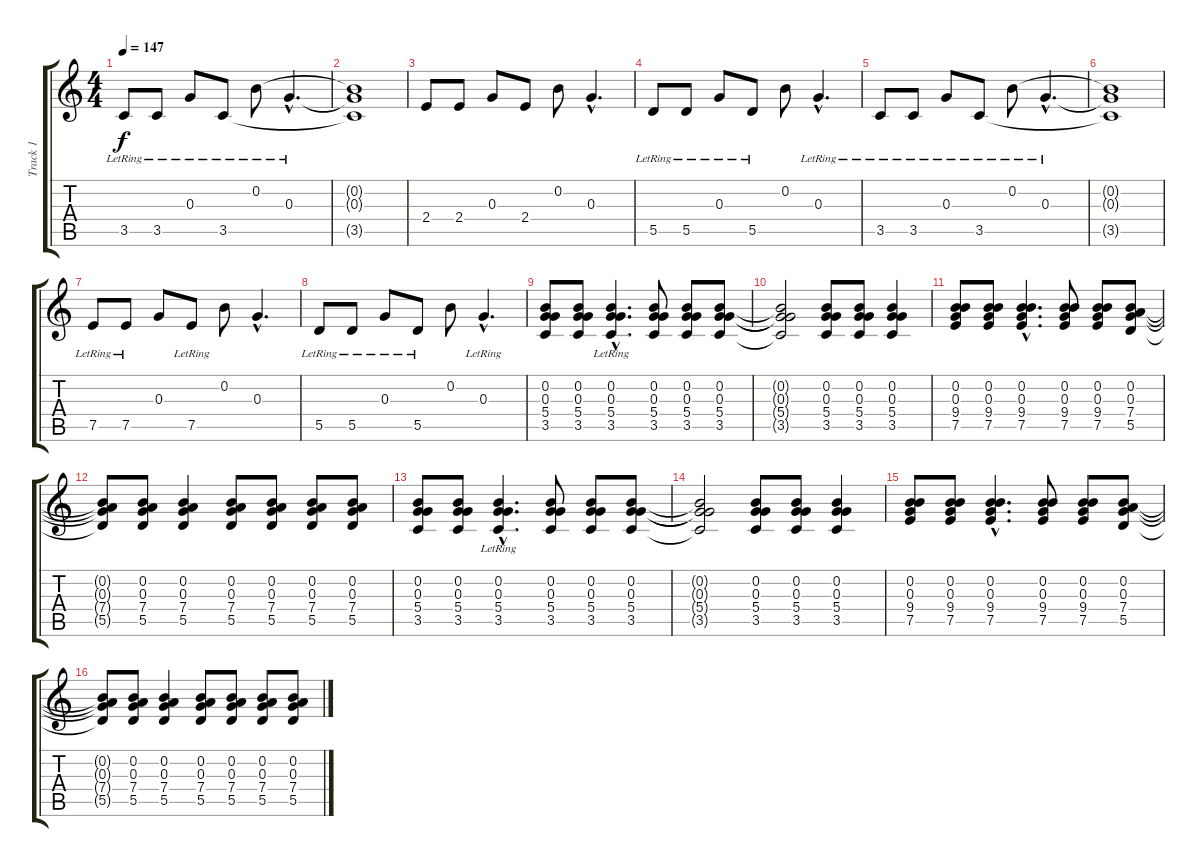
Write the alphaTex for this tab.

\track ("Track 1" "Track 1") {instrument acousticguitarnylon}
\staff {score tabs}
\tuning (E4 B3 G3 D3 A2 E2) {hide}
\ts (4 4)
\tempo 147
\clef g2
\ks c
3.5{lr}.8{dy f} 3.5{lr}.8 0.3{lr}.8 3.5{lr}.8 0.2{lr}.8 0.3{hac lr}.4{d} |
(0.2{t} 0.3{t} 3.5{t}).1 |
2.4.8 2.4.8 0.3.8 2.4.8 0.2.8 0.3{hac}.4{d} |
5.5{lr}.8 5.5{lr}.8 0.3{lr}.8 5.5{lr}.8 0.2.8 0.3{hac lr}.4{d} |
3.5{lr}.8 3.5{lr}.8 0.3{lr}.8 3.5{lr}.8 0.2{lr}.8 0.3{hac lr}.4{d} |
(0.2{t} 0.3{t} 3.5{t}).1 |
7.5{lr}.8 7.5{lr}.8 0.3.8 7.5{lr}.8 0.2.8 0.3{hac}.4{d} |
5.5{lr}.8 5.5{lr}.8 0.3{lr}.8 5.5{lr}.8 0.2.8 0.3{hac lr}.4{d} |
(0.2 0.3 5.4 3.5).8 (0.2 0.3 5.4 3.5).8 (0.2{hac lr} 0.3{hac lr} 5.4{hac lr} 3.5{lr}).4{d} (0.2 0.3 5.4 3.5).8 (0.2 0.3 5.4 3.5).8 (0.2 0.3 5.4 3.5).8 |
(0.2{t} 0.3{t} 5.4{t} 3.5{t}).2 (0.2 0.3 5.4 3.5).8 (0.2 0.3 5.4 3.5).8 (0.2 0.3 5.4 3.5).4 |
(0.2 0.3 9.4 7.5).8 (0.2 0.3 9.4 7.5).8 (0.2{hac} 0.3{hac} 9.4{hac} 7.5{hac}).4{d} (0.2 0.3 9.4 7.5).8 (0.2 0.3 9.4 7.5).8 (0.2 0.3 7.4 5.5).8 |
(0.2{t} 0.3{t} 7.4{t} 5.5{t}).8 (0.2 0.3 7.4 5.5).8 (0.2 0.3 7.4 5.5).4 (0.2 0.3 7.4 5.5).8 (0.2 0.3 7.4 5.5).8 (0.2 0.3 7.4 5.5).8 (0.2 0.3 7.4 5.5).8 |
(0.2 0.3 5.4 3.5).8 (0.2 0.3 5.4 3.5).8 (0.2{hac lr} 0.3{hac lr} 5.4{hac lr} 3.5{lr}).4{d} (0.2 0.3 5.4 3.5).8 (0.2 0.3 5.4 3.5).8 (0.2 0.3 5.4 3.5).8 |
(0.2{t} 0.3{t} 5.4{t} 3.5{t}).2 (0.2 0.3 5.4 3.5).8 (0.2 0.3 5.4 3.5).8 (0.2 0.3 5.4 3.5).4 |
(0.2 0.3 9.4 7.5).8 (0.2 0.3 9.4 7.5).8 (0.2{hac} 0.3{hac} 9.4{hac} 7.5{hac}).4{d} (0.2 0.3 9.4 7.5).8 (0.2 0.3 9.4 7.5).8 (0.2 0.3 7.4 5.5).8 |
(0.2{t} 0.3{t} 7.4{t} 5.5{t}).8 (0.2 0.3 7.4 5.5).8 (0.2 0.3 7.4 5.5).4 (0.2 0.3 7.4 5.5).8 (0.2 0.3 7.4 5.5).8 (0.2 0.3 7.4 5.5).8 (0.2 0.3 7.4 5.5).8
